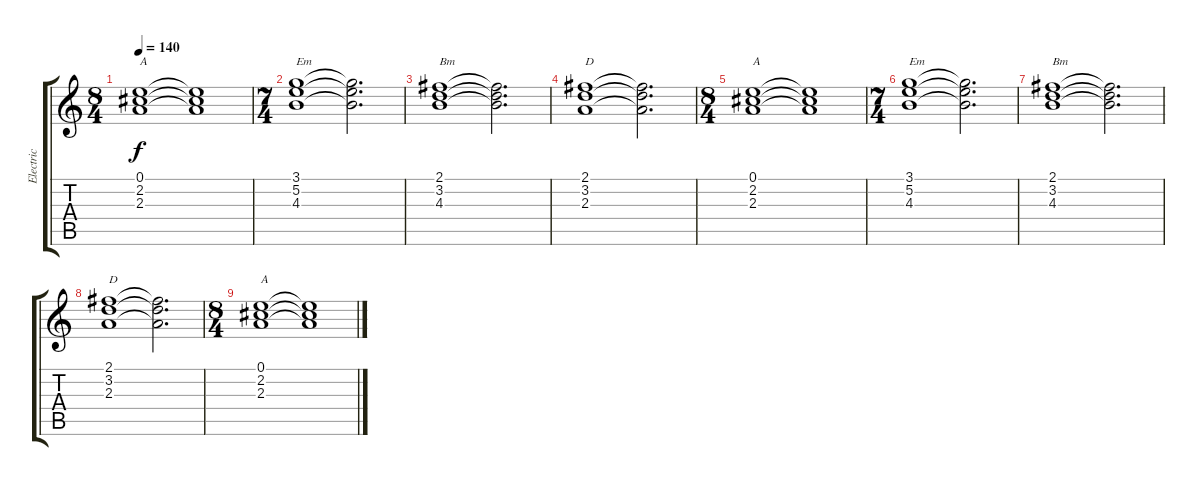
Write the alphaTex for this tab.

\track ("Electric" "Electric") {solo instrument overdrivenguitar}
\staff {score tabs}
\tuning (E4 B3 G3 D3 A2 E2) {hide}
\ts (8 4)
\tempo 140
\clef g2
\ks c
(0.1 2.2 2.3).1{txt "A" dy f} (0.1{t} 2.2{t} 2.3{t}).1 |
\ts (7 4)
(3.1 5.2 4.3).1{txt "Em"} (3.1{t} 5.2{t} 4.3{t}).2{d} |
(2.1 3.2 4.3).1{txt "Bm"} (2.1{t} 3.2{t} 4.3{t}).2{d} |
(2.1 3.2 2.3).1{txt "D"} (2.1{t} 3.2{t} 2.3{t}).2{d} |
\ts (8 4)
(0.1 2.2 2.3).1{txt "A"} (0.1{t} 2.2{t} 2.3{t}).1 |
\ts (7 4)
(3.1 5.2 4.3).1{txt "Em"} (3.1{t} 5.2{t} 4.3{t}).2{d} |
(2.1 3.2 4.3).1{txt "Bm"} (2.1{t} 3.2{t} 4.3{t}).2{d} |
(2.1 3.2 2.3).1{txt "D"} (2.1{t} 3.2{t} 2.3{t}).2{d} |
\ts (8 4)
(0.1 2.2 2.3).1{txt "A"} (0.1{t} 2.2{t} 2.3{t}).1
